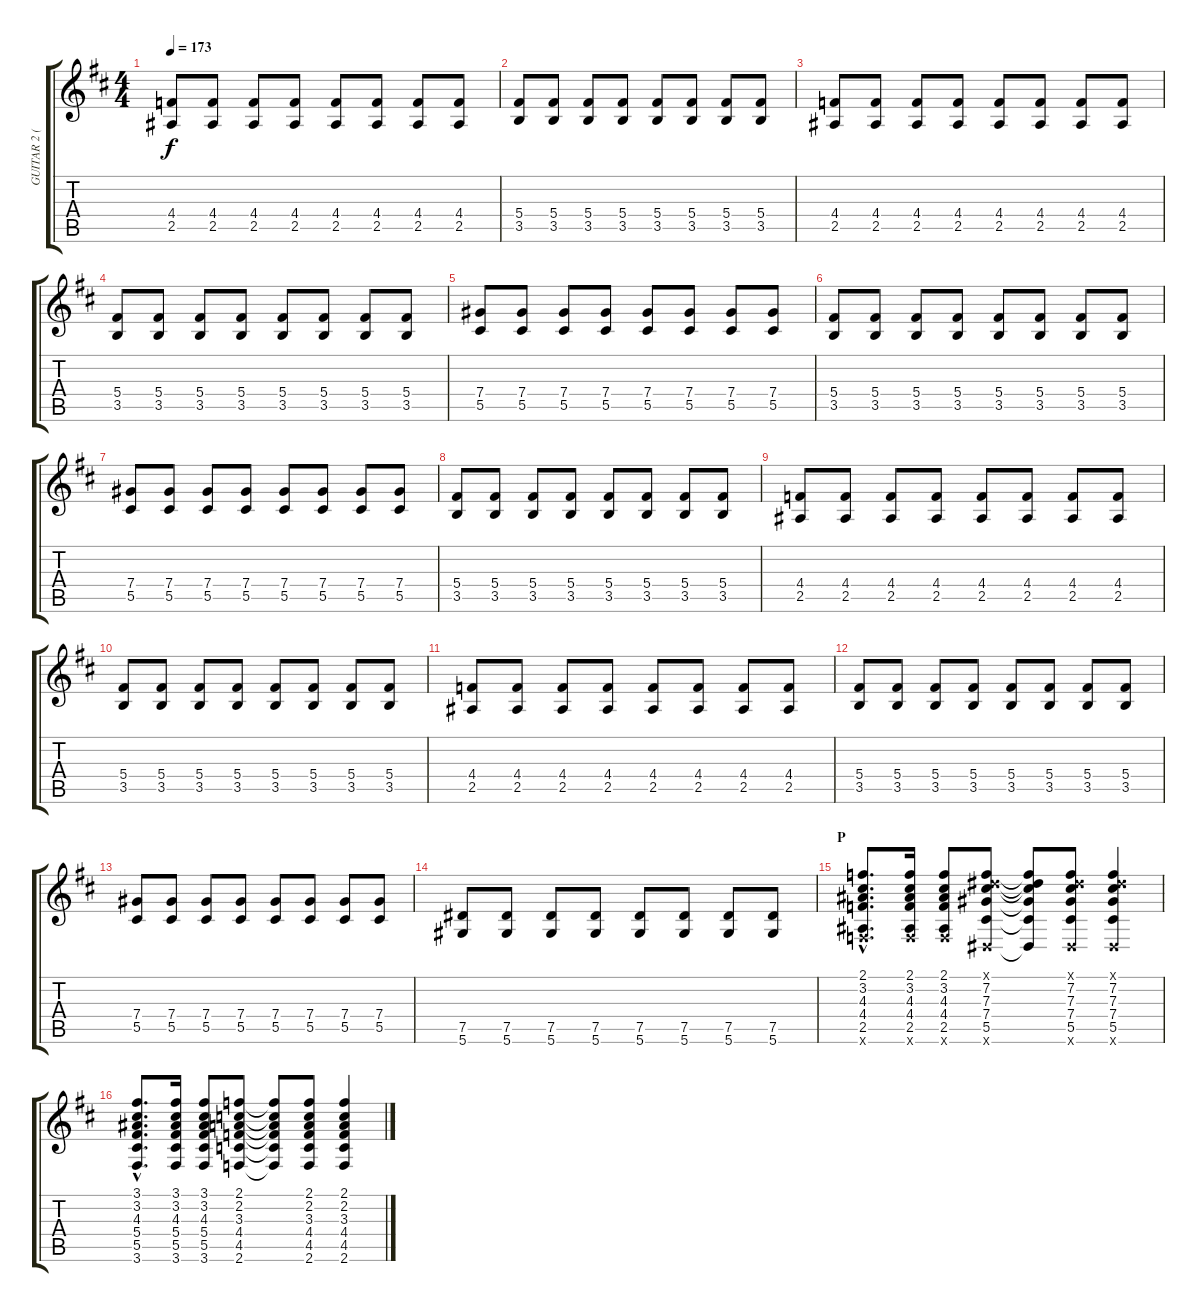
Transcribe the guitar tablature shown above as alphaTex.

\track ("GUITAR 2 (LEFT)" "GUITAR 2 (") {instrument distortionguitar}
\staff {score tabs}
\tuning (Eb4 Bb3 Gb3 Db3 Ab2 Eb2) {hide}
\ts (4 4)
\tempo 173
\clef g2
\ks bminor
(4.4 2.5).8{dy f} (4.4 2.5).8 (4.4 2.5).8 (4.4 2.5).8 (4.4 2.5).8 (4.4 2.5).8 (4.4 2.5).8 (4.4 2.5).8 |
(5.4 3.5).8 (5.4 3.5).8 (5.4 3.5).8 (5.4 3.5).8 (5.4 3.5).8 (5.4 3.5).8 (5.4 3.5).8 (5.4 3.5).8 |
(4.4 2.5).8 (4.4 2.5).8 (4.4 2.5).8 (4.4 2.5).8 (4.4 2.5).8 (4.4 2.5).8 (4.4 2.5).8 (4.4 2.5).8 |
(5.4 3.5).8 (5.4 3.5).8 (5.4 3.5).8 (5.4 3.5).8 (5.4 3.5).8 (5.4 3.5).8 (5.4 3.5).8 (5.4 3.5).8 |
(7.4 5.5).8 (7.4 5.5).8 (7.4 5.5).8 (7.4 5.5).8 (7.4 5.5).8 (7.4 5.5).8 (7.4 5.5).8 (7.4 5.5).8 |
(5.4 3.5).8 (5.4 3.5).8 (5.4 3.5).8 (5.4 3.5).8 (5.4 3.5).8 (5.4 3.5).8 (5.4 3.5).8 (5.4 3.5).8 |
(7.4 5.5).8 (7.4 5.5).8 (7.4 5.5).8 (7.4 5.5).8 (7.4 5.5).8 (7.4 5.5).8 (7.4 5.5).8 (7.4 5.5).8 |
(5.4 3.5).8 (5.4 3.5).8 (5.4 3.5).8 (5.4 3.5).8 (5.4 3.5).8 (5.4 3.5).8 (5.4 3.5).8 (5.4 3.5).8 |
(4.4 2.5).8 (4.4 2.5).8 (4.4 2.5).8 (4.4 2.5).8 (4.4 2.5).8 (4.4 2.5).8 (4.4 2.5).8 (4.4 2.5).8 |
(5.4 3.5).8 (5.4 3.5).8 (5.4 3.5).8 (5.4 3.5).8 (5.4 3.5).8 (5.4 3.5).8 (5.4 3.5).8 (5.4 3.5).8 |
(4.4 2.5).8 (4.4 2.5).8 (4.4 2.5).8 (4.4 2.5).8 (4.4 2.5).8 (4.4 2.5).8 (4.4 2.5).8 (4.4 2.5).8 |
(5.4 3.5).8 (5.4 3.5).8 (5.4 3.5).8 (5.4 3.5).8 (5.4 3.5).8 (5.4 3.5).8 (5.4 3.5).8 (5.4 3.5).8 |
(7.4 5.5).8 (7.4 5.5).8 (7.4 5.5).8 (7.4 5.5).8 (7.4 5.5).8 (7.4 5.5).8 (7.4 5.5).8 (7.4 5.5).8 |
(7.5 5.6).8 (7.5 5.6).8 (7.5 5.6).8 (7.5 5.6).8 (7.5 5.6).8 (7.5 5.6).8 (7.5 5.6).8 (7.5 5.6).8 |
\section ("" "P")
(2.1{hac} 3.2{hac} 4.3{hac} 4.4{hac} 2.5{hac} 2.6{hac x}).8{d} (2.1 3.2 4.3 4.4 2.5 2.6{x}).16 (2.1 3.2 4.3 4.4 2.5 2.6{x}).8 (0.1{x} 7.2 7.3 7.4 5.5 0.6{x}).8 (0.1{t} 7.2{t} 7.3{t} 7.4{t} 5.5{t} 0.6{t}).8 (0.1{x} 7.2 7.3 7.4 5.5 0.6{x}).8 (0.1{x} 7.2 7.3 7.4 5.5 0.6{x}).4 |
(3.1{hac} 3.2{hac} 4.3{hac} 5.4{hac} 5.5{hac} 3.6{hac}).8{d} (3.1 3.2 4.3 5.4 5.5 3.6).16 (3.1 3.2 4.3 5.4 5.5 3.6).8 (2.1 2.2 3.3 4.4 4.5 2.6).8 (2.1{t} 2.2{t} 3.3{t} 4.4{t} 4.5{t} 2.6{t}).8 (2.1 2.2 3.3 4.4 4.5 2.6).8 (2.1 2.2 3.3 4.4 4.5 2.6).4
